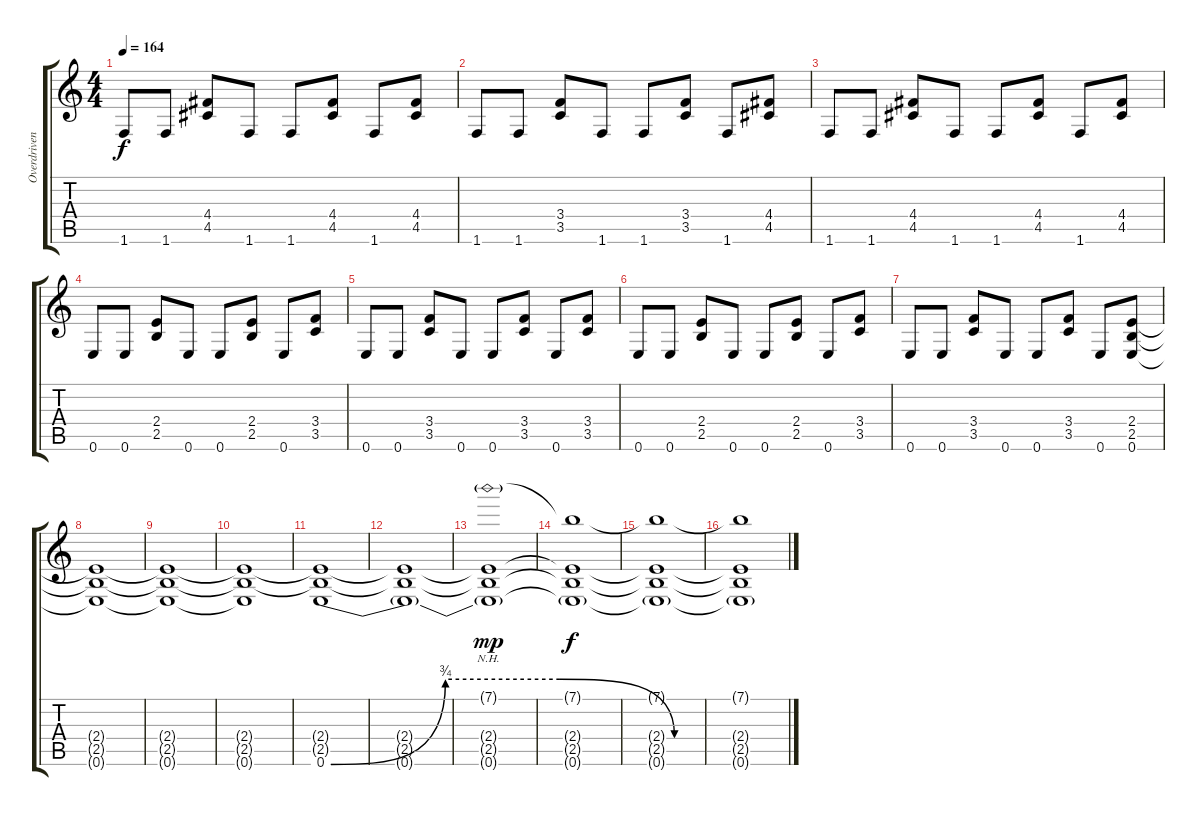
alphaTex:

\track ("Overdriven rythm" "Overdriven") {instrument overdrivenguitar}
\staff {score tabs}
\tuning (E4 B3 G3 D3 A2 E2) {hide}
\ts (4 4)
\tempo 164
\clef g2
\ks c
1.6.8{dy f} 1.6.8 (4.4 4.5).8 1.6.8 1.6.8 (4.4 4.5).8 1.6.8 (4.4 4.5).8 |
1.6.8 1.6.8 (3.4 3.5).8 1.6.8 1.6.8 (3.4 3.5).8 1.6.8 (4.4 4.5).8 |
1.6.8 1.6.8 (4.4 4.5).8 1.6.8 1.6.8 (4.4 4.5).8 1.6.8 (4.4 4.5).8 |
0.6.8 0.6.8 (2.4 2.5).8 0.6.8 0.6.8 (2.4 2.5).8 0.6.8 (3.4 3.5).8 |
0.6.8 0.6.8 (3.4 3.5).8 0.6.8 0.6.8 (3.4 3.5).8 0.6.8 (3.4 3.5).8 |
0.6.8 0.6.8 (2.4 2.5).8 0.6.8 0.6.8 (2.4 2.5).8 0.6.8 (3.4 3.5).8 |
0.6.8 0.6.8 (3.4 3.5).8 0.6.8 0.6.8 (3.4 3.5).8 0.6.8 (2.4 2.5 0.6).8 |
(2.4{t} 2.5{t} 0.6{t}).1 |
(2.4{t} 2.5{t} 0.6{t}).1 |
(2.4{t} 2.5{t} 0.6{t}).1 |
(2.4{t} 2.5{t} 0.6{be (custom 0 0 15 3 30 3 45 0 60 0)}).1 |
(2.4{t} 2.5{t} 0.6{t}).1 |
(7.1{nh g} 2.4{t} 2.5{t} 0.6{t}).1{dy mp} |
(7.1{t} 2.4{t} 2.5{t} 0.6{t}).1{dy f} |
(7.1{t} 2.4{t} 2.5{t} 0.6{t}).1 |
(7.1{t} 2.4{t} 2.5{t} 0.6{t}).1
